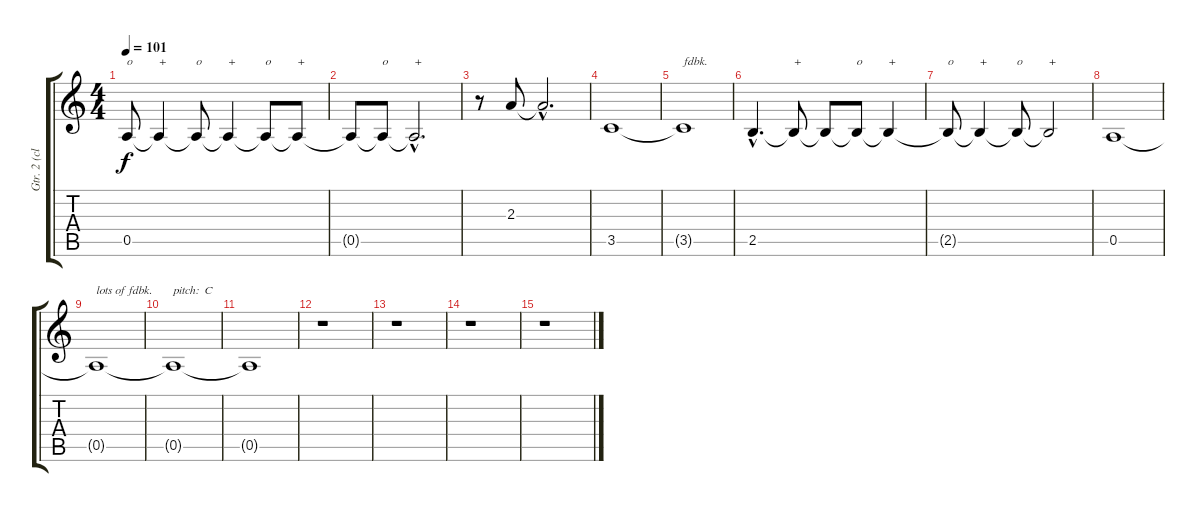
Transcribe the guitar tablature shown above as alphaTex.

\track ("Gtr. 2 (clean)" "Gtr. 2 (cl") {instrument electricguitarclean}
\staff {score tabs}
\tuning (E4 B3 G3 D3 A2 D2) {hide}
\ts (4 4)
\tempo 101
\clef g2
\ks c
0.5{t}.8{txt "o" dy f} 0.5{t}.4{txt "+"} 0.5{t}.8{txt "o"} 0.5{t}.4{txt "+"} 0.5{t}.8{txt "o"} 0.5{t}.8{txt "+"} |
0.5{t}.8 0.5{t}.8{txt "o"} 0.5{hac t}.2{d txt "+"} |
r.8 2.3.8 2.3{hac t}.2{d} |
3.5.1 |
3.5{t}.1{txt "fdbk."} |
2.5{hac}.4{d} 2.5{t}.8{txt "+"} 2.5{t}.8 2.5{t}.8{txt "o"} 2.5{t}.4{txt "+"} |
2.5{t}.8{txt "o"} 2.5{t}.4{txt "+"} 2.5{t}.8{txt "o"} 2.5{t}.2{txt "+"} |
0.5.1 |
0.5{t}.1{txt "lots of fdbk."} |
0.5{t}.1{txt "pitch:  C"} |
0.5{t}.1 |
r.1 |
r.1 |
r.1 |
r.1
